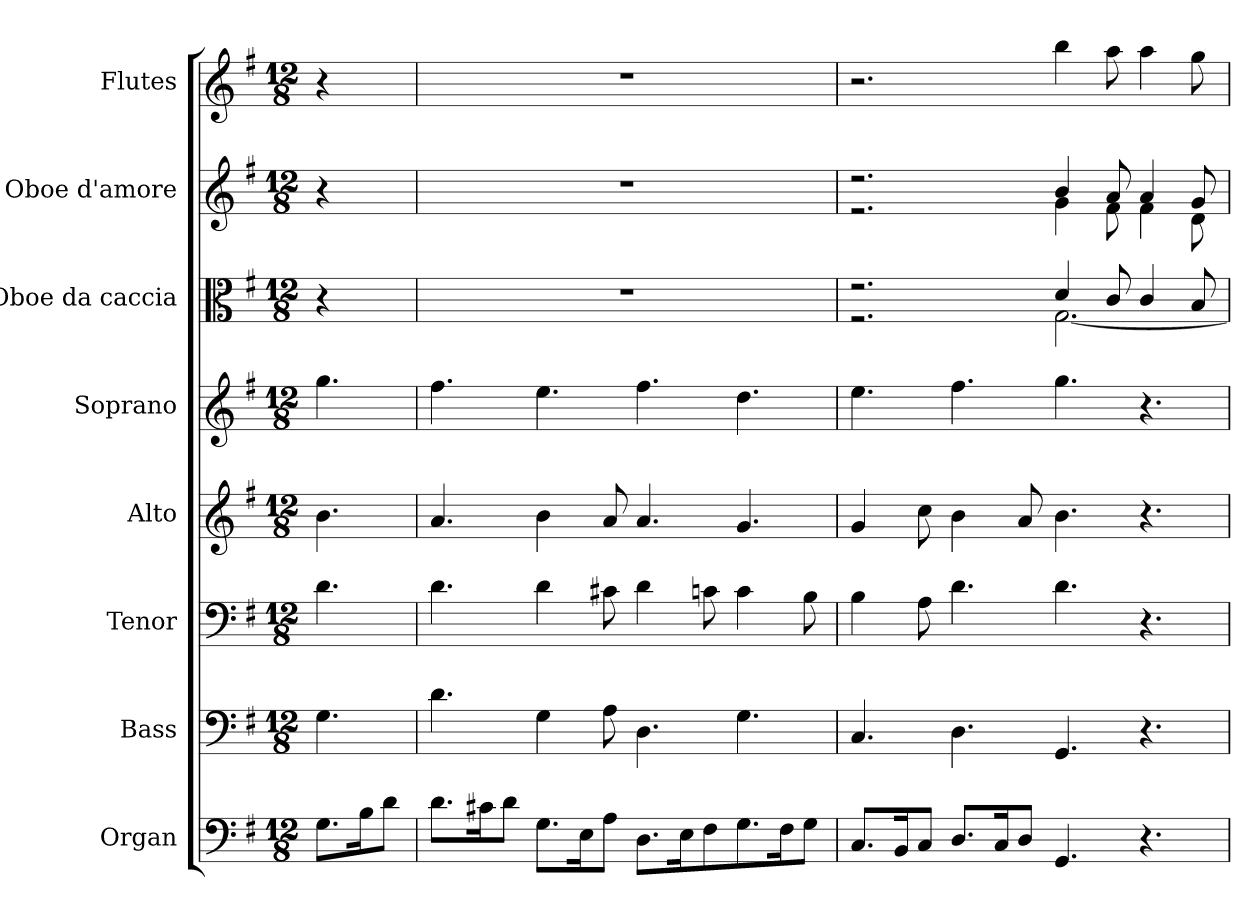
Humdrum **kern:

**kern	**kern	**kern	**kern	**kern	**kern	**kern	**kern
*part8	*part7	*part6	*part5	*part4	*part3	*part2	*part1
*staff8	*staff7	*staff6	*staff5	*staff4	*staff3	*staff2	*staff1
*I"Organ	*I"Bass	*I"Tenor	*I"Alto	*I"Soprano	*I"Oboe da caccia	*I"Oboe d'amore	*I"Flutes
*	*	*	*	*I'S	*I'Ob	*I'Ob	*I'Fl
*clefF4	*clefF4	*clefF4	*clefG2	*clefG2	*clefC3	*clefG2	*clefG2
*k[f#]	*k[f#]	*k[f#]	*k[f#]	*k[f#]	*k[f#]	*k[f#]	*k[f#]
*G:	*G:	*G:	*G:	*G:	*G:	*G:	*G:
*M12/8	*M12/8	*M12/8	*M12/8	*M12/8	*M12/8	*M12/8	*M12/8
=	=	=	=	=	=	=	=
8.G\L	4.G\	4.d\	4.b\	4.gg\	4r	4r	4r
16B\k	.	.	.	.	.	.	.
8d\J	.	.	.	.	8ryy	8ryy	8ryy
=1	=1	=1	=1	=1	=1	=1	=1
!	!	!	!	!	!LO:N:vis=1	!LO:N:vis=1	!LO:N:vis=1
8.d\L	4.d\	4.d\	4.a/	4.ff#\	1.r	1.r	1.r
16c#X\k	.	.	.	.	.	.	.
8d\J	.	.	.	.	.	.	.
8.G\L	4G\	4d\	4b\	4.ee\	.	.	.
16E\k	.	.	.	.	.	.	.
8A\J	8A\	8c#X\	8a/	.	.	.	.
8.D\L	4.D\	4d\	4.a/	4.ff#\	.	.	.
16E\k	.	.	.	.	.	.	.
8F#\	.	8cn\	.	.	.	.	.
8.G\	4.G\	4c\	4.g/	4.dd\	.	.	.
16F#\k	.	.	.	.	.	.	.
8G\J	.	8B\	.	.	.	.	.
=2	=2	=2	=2	=2	=2	=2	=2
*	*	*	*	*	*^	*^	*
8.C/L	4.C/	4B\	4g/	4.ee\	2.r	2.r	2.r	2.r	2.r
16BB/k	.	.	.	.	.	.	.	.	.
8C/J	.	8A\	8cc\	.	.	.	.	.	.
8.D/L	4.D\	4.d\	4b\	4.ff#\	.	.	.	.	.
16C/k	.	.	.	.	.	.	.	.	.
8D/J	.	.	8a/	.	.	.	.	.	.
4.GG/	4.GG/	4.d\	4.b\	4.gg\	4d/	[2.G\	4b/	4g\	4bb\
.	.	.	.	.	8c/	.	8a/	8f#\	8aa\
4.r	4.r	4.r	4.r	4.r	4c/	.	4a/	4f#\	4aa\
.	.	.	.	.	8B/	.	8g/	8d\	8gg\
*	*	*	*	*	*v	*v	*	*	*
*	*	*	*	*	*	*v	*v	*
=	=	=	=	=	=	=	=
*-	*-	*-	*-	*-	*-	*-	*-
